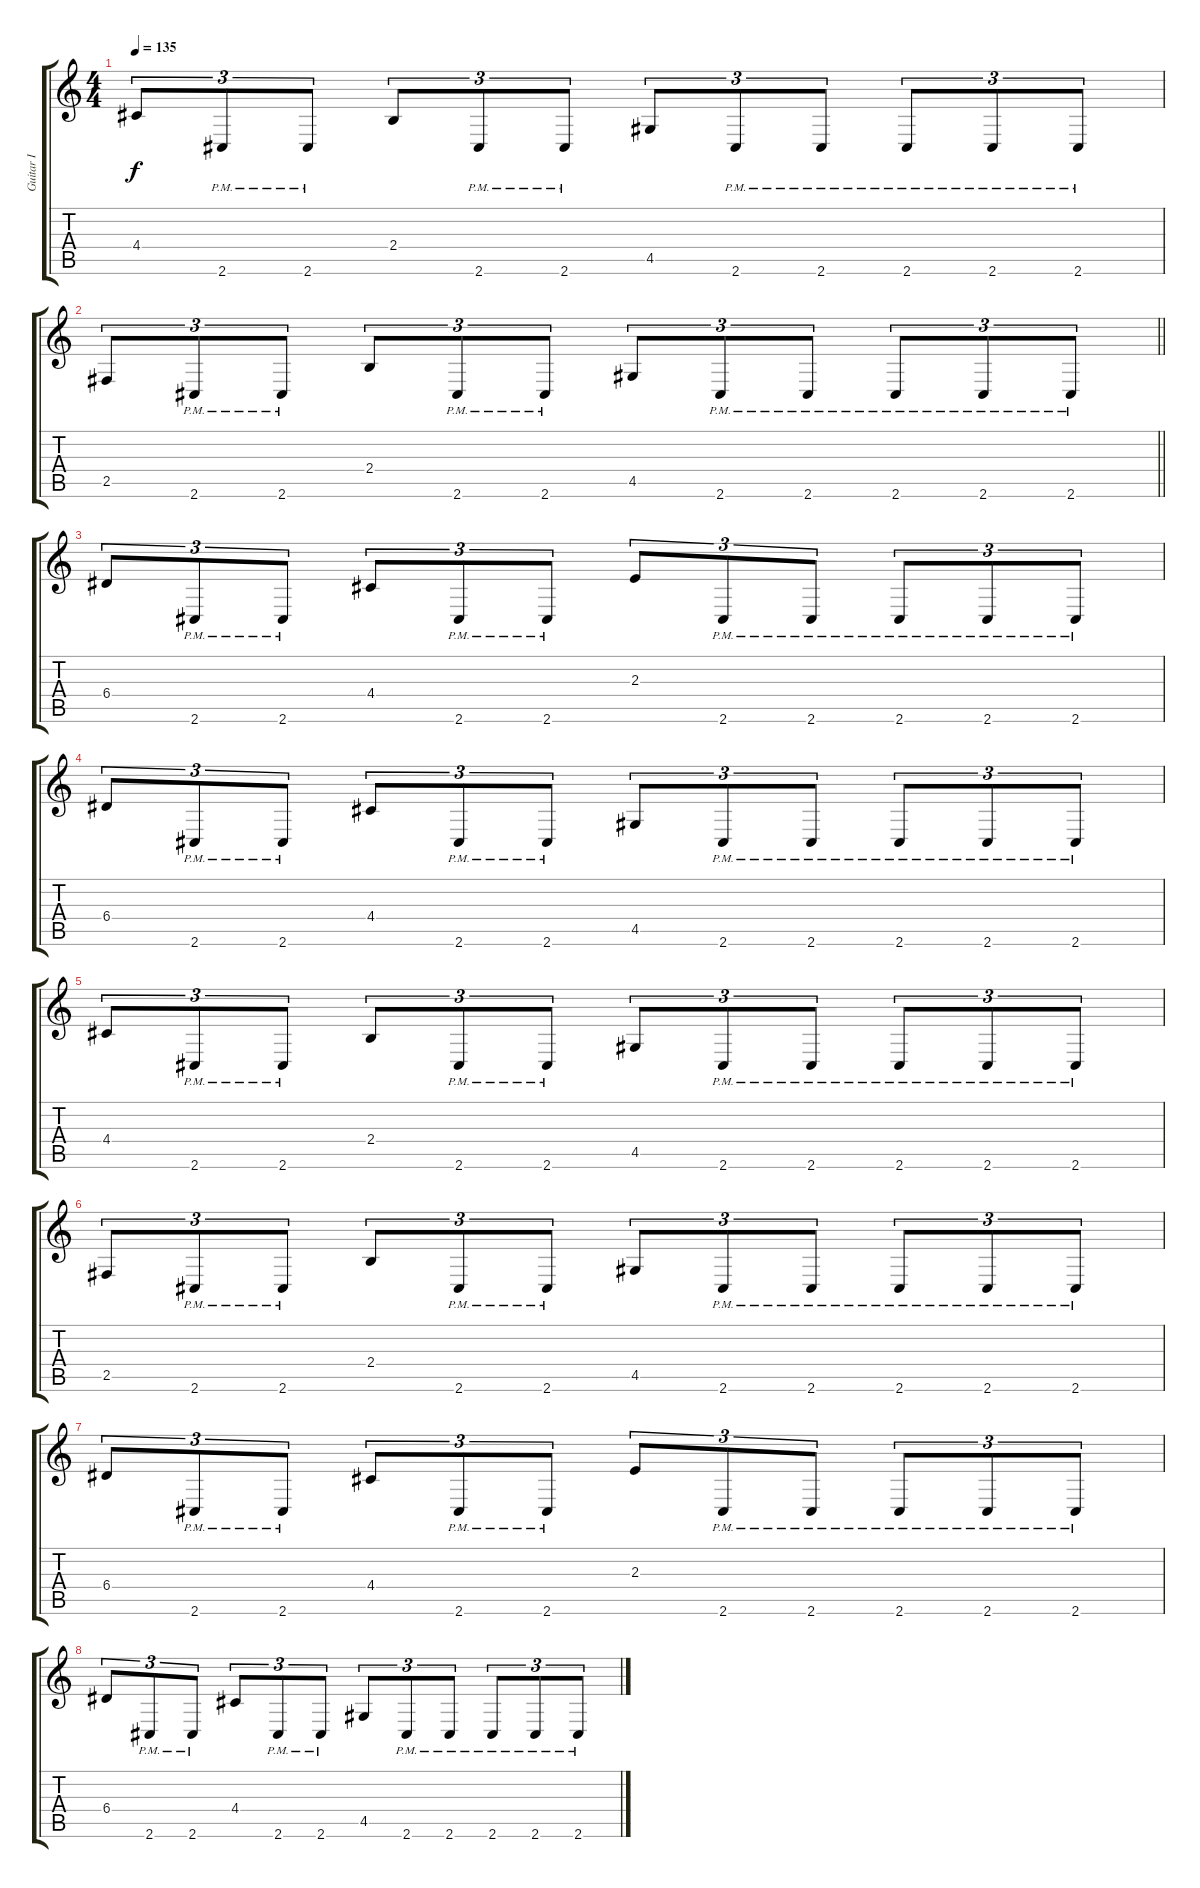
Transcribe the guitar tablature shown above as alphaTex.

\track ("Guitar I" "Guitar I") {instrument distortionguitar}
\staff {score tabs}
\tuning (B3 Gb3 D3 A2 E2 B1) {hide}
\ts (4 4)
\tempo 135
\clef g2
\ks c
4.4.8{tu (3 2) dy f} 2.6{pm}.8{tu (3 2)} 2.6{pm}.8{tu (3 2)} 2.4.8{tu (3 2)} 2.6{pm}.8{tu (3 2)} 2.6{pm}.8{tu (3 2)} 4.5.8{tu (3 2)} 2.6{pm}.8{tu (3 2)} 2.6{pm}.8{tu (3 2)} 2.6{pm}.8{tu (3 2)} 2.6{pm}.8{tu (3 2)} 2.6{pm}.8{tu (3 2)} |
\barLineRight lightlight
2.5.8{tu (3 2)} 2.6{pm}.8{tu (3 2)} 2.6{pm}.8{tu (3 2)} 2.4.8{tu (3 2)} 2.6{pm}.8{tu (3 2)} 2.6{pm}.8{tu (3 2)} 4.5.8{tu (3 2)} 2.6{pm}.8{tu (3 2)} 2.6{pm}.8{tu (3 2)} 2.6{pm}.8{tu (3 2)} 2.6{pm}.8{tu (3 2)} 2.6{pm}.8{tu (3 2)} |
\section ("" "")
6.4.8{tu (3 2)} 2.6{pm}.8{tu (3 2)} 2.6{pm}.8{tu (3 2)} 4.4.8{tu (3 2)} 2.6{pm}.8{tu (3 2)} 2.6{pm}.8{tu (3 2)} 2.3.8{tu (3 2)} 2.6{pm}.8{tu (3 2)} 2.6{pm}.8{tu (3 2)} 2.6{pm}.8{tu (3 2)} 2.6{pm}.8{tu (3 2)} 2.6{pm}.8{tu (3 2)} |
6.4.8{tu (3 2)} 2.6{pm}.8{tu (3 2)} 2.6{pm}.8{tu (3 2)} 4.4.8{tu (3 2)} 2.6{pm}.8{tu (3 2)} 2.6{pm}.8{tu (3 2)} 4.5.8{tu (3 2)} 2.6{pm}.8{tu (3 2)} 2.6{pm}.8{tu (3 2)} 2.6{pm}.8{tu (3 2)} 2.6{pm}.8{tu (3 2)} 2.6{pm}.8{tu (3 2)} |
4.4.8{tu (3 2)} 2.6{pm}.8{tu (3 2)} 2.6{pm}.8{tu (3 2)} 2.4.8{tu (3 2)} 2.6{pm}.8{tu (3 2)} 2.6{pm}.8{tu (3 2)} 4.5.8{tu (3 2)} 2.6{pm}.8{tu (3 2)} 2.6{pm}.8{tu (3 2)} 2.6{pm}.8{tu (3 2)} 2.6{pm}.8{tu (3 2)} 2.6{pm}.8{tu (3 2)} |
2.5.8{tu (3 2)} 2.6{pm}.8{tu (3 2)} 2.6{pm}.8{tu (3 2)} 2.4.8{tu (3 2)} 2.6{pm}.8{tu (3 2)} 2.6{pm}.8{tu (3 2)} 4.5.8{tu (3 2)} 2.6{pm}.8{tu (3 2)} 2.6{pm}.8{tu (3 2)} 2.6{pm}.8{tu (3 2)} 2.6{pm}.8{tu (3 2)} 2.6{pm}.8{tu (3 2)} |
6.4.8{tu (3 2)} 2.6{pm}.8{tu (3 2)} 2.6{pm}.8{tu (3 2)} 4.4.8{tu (3 2)} 2.6{pm}.8{tu (3 2)} 2.6{pm}.8{tu (3 2)} 2.3.8{tu (3 2)} 2.6{pm}.8{tu (3 2)} 2.6{pm}.8{tu (3 2)} 2.6{pm}.8{tu (3 2)} 2.6{pm}.8{tu (3 2)} 2.6{pm}.8{tu (3 2)} |
6.4.8{tu (3 2)} 2.6{pm}.8{tu (3 2)} 2.6{pm}.8{tu (3 2)} 4.4.8{tu (3 2)} 2.6{pm}.8{tu (3 2)} 2.6{pm}.8{tu (3 2)} 4.5.8{tu (3 2)} 2.6{pm}.8{tu (3 2)} 2.6{pm}.8{tu (3 2)} 2.6{pm}.8{tu (3 2)} 2.6{pm}.8{tu (3 2)} 2.6{pm}.8{tu (3 2)}
